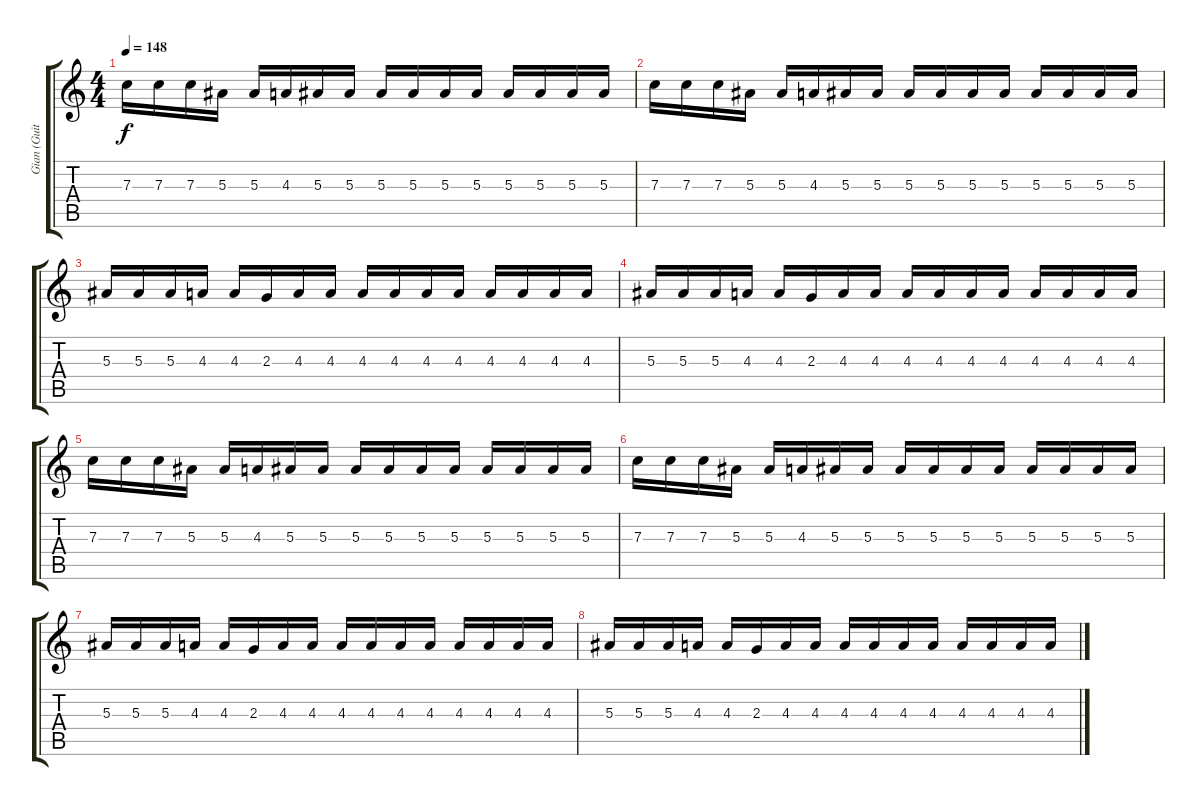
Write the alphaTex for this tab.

\track ("Gian (Guitar)" "Gian (Guit") {instrument overdrivenguitar}
\staff {score tabs}
\tuning (D4 A3 F3 C3 G2 D2) {hide}
\ts (4 4)
\tempo 148
\clef g2
\ks c
7.3.16{dy f} 7.3.16 7.3.16 5.3.16 5.3.16 4.3.16 5.3.16 5.3.16 5.3.16 5.3.16 5.3.16 5.3.16 5.3.16 5.3.16 5.3.16 5.3.16 |
7.3.16 7.3.16 7.3.16 5.3.16 5.3.16 4.3.16 5.3.16 5.3.16 5.3.16 5.3.16 5.3.16 5.3.16 5.3.16 5.3.16 5.3.16 5.3.16 |
5.3.16 5.3.16 5.3.16 4.3.16 4.3.16 2.3.16 4.3.16 4.3.16 4.3.16 4.3.16 4.3.16 4.3.16 4.3.16 4.3.16 4.3.16 4.3.16 |
5.3.16 5.3.16 5.3.16 4.3.16 4.3.16 2.3.16 4.3.16 4.3.16 4.3.16 4.3.16 4.3.16 4.3.16 4.3.16 4.3.16 4.3.16 4.3.16 |
7.3.16 7.3.16 7.3.16 5.3.16 5.3.16 4.3.16 5.3.16 5.3.16 5.3.16 5.3.16 5.3.16 5.3.16 5.3.16 5.3.16 5.3.16 5.3.16 |
7.3.16 7.3.16 7.3.16 5.3.16 5.3.16 4.3.16 5.3.16 5.3.16 5.3.16 5.3.16 5.3.16 5.3.16 5.3.16 5.3.16 5.3.16 5.3.16 |
5.3.16 5.3.16 5.3.16 4.3.16 4.3.16 2.3.16 4.3.16 4.3.16 4.3.16 4.3.16 4.3.16 4.3.16 4.3.16 4.3.16 4.3.16 4.3.16 |
5.3.16 5.3.16 5.3.16 4.3.16 4.3.16 2.3.16 4.3.16 4.3.16 4.3.16 4.3.16 4.3.16 4.3.16 4.3.16 4.3.16 4.3.16 4.3.16
